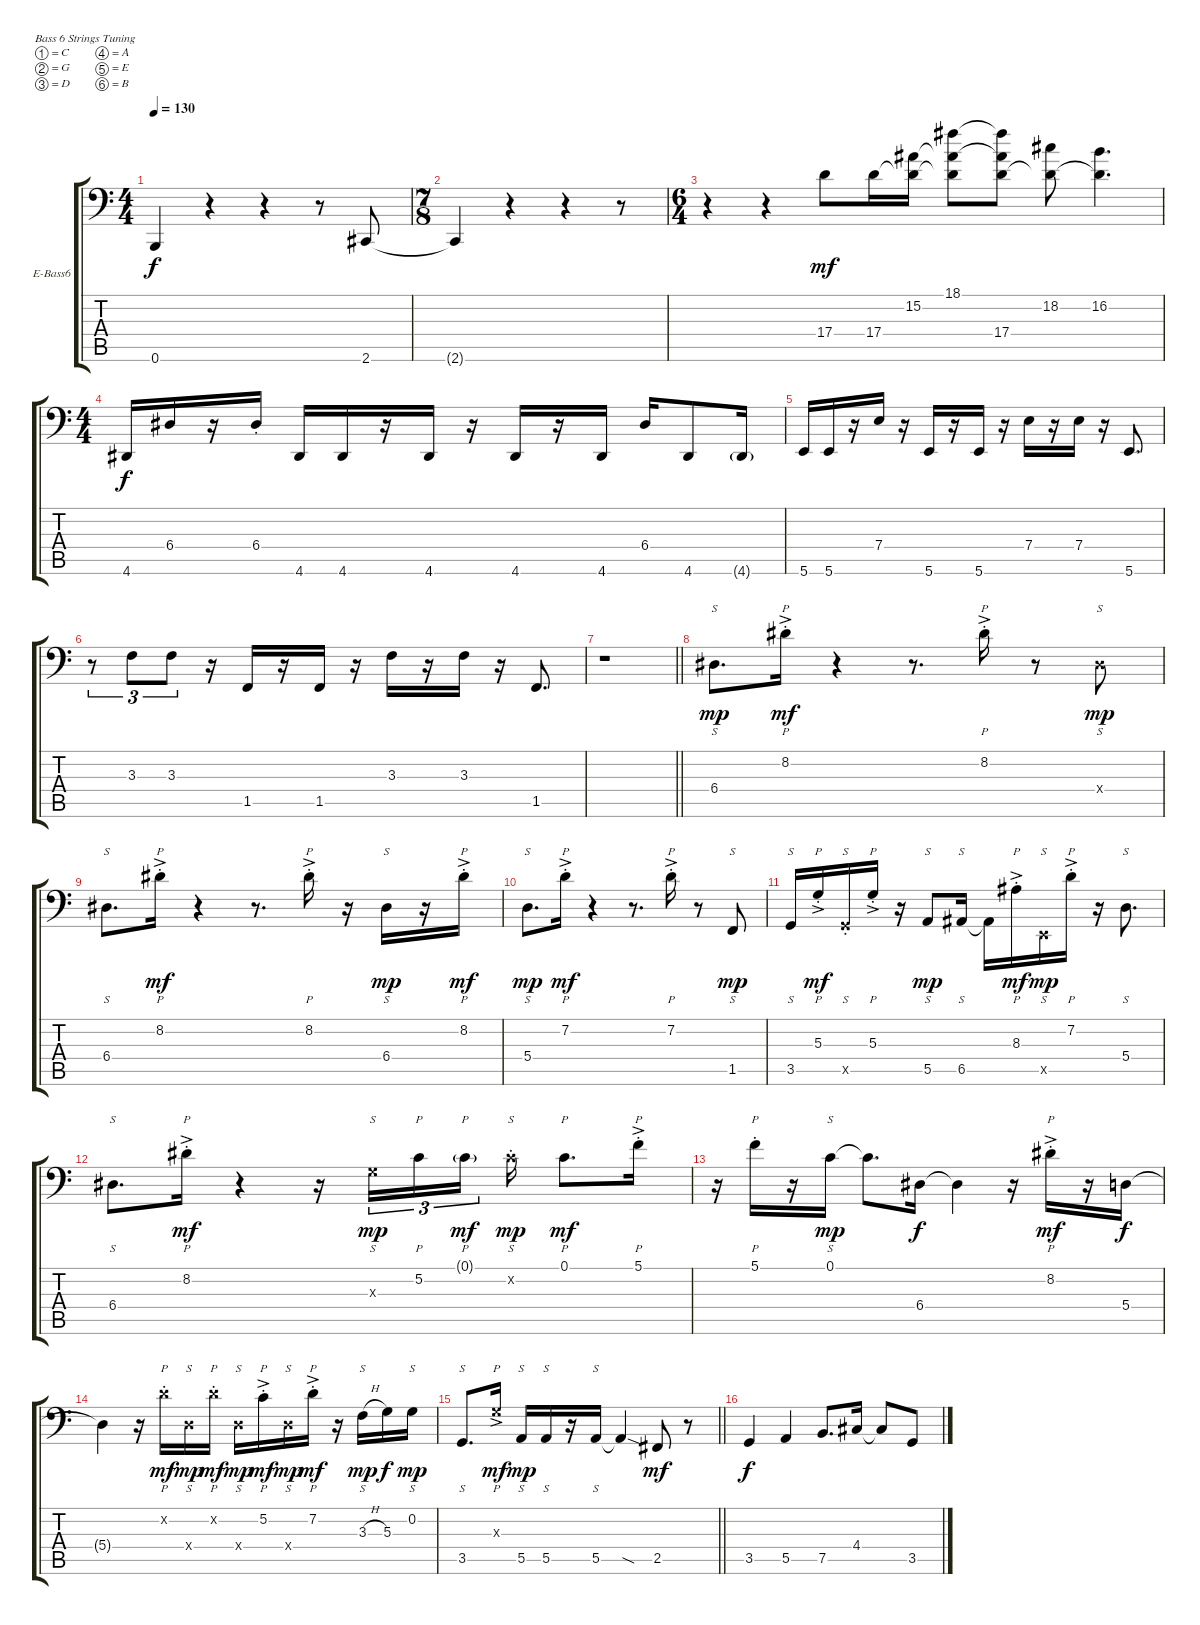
\defaultSystemsLayout 4
\bracketExtendMode groupsimilarinstruments
\firstSystemTrackNameOrientation horizontal
\otherSystemsTrackNameOrientation horizontal
\track ("6 strings Bass" "E-Bass6") {instrument electricbassfinger}
\staff {score tabs}
\tuning (C3 G2 D2 A1 E1 B0)
\ts (4 4)
\tempo 130
\clef f4
\ks c
0.6.4{dy f} r.4 r.4 r.8 2.6.8 |
\ts (7 8)
2.6{t}.4 r.4 r.4 r.8 |
\ts (6 4)
r.4 r.4 17.4.8{dy mf} 17.4.16 (15.2 17.4{t}).16 (18.1 15.2{t} 17.4{t}).8 (18.1{t} 15.2{t} 17.4).8 (18.2 17.4{t}).8 (16.2 17.4{t}).4{d} |
\ts (4 4)
\scale
0.677159 4.6.16{dy f} 6.4.16 r.16 6.4{st}.16 4.6.16 4.6.16 r.16 4.6.16 r.16 4.6.16 r.16 4.6.16 6.4.16 4.6.8 4.6{g}.16 |
\scale
0.320709 5.6.16 5.6.16 r.16 7.4.16 r.16 5.6.16 r.16 5.6.16 r.16 7.4.16 r.16 7.4.16 r.16 5.6.8{d} |
r.8{tu (3 2)} 3.3.8{tu (3 2)} 3.3.8{tu (3 2)} r.16 1.5.16 r.16 1.5.16 r.16 3.3.16 r.16 3.3.16 r.16 1.5.8{d} |
\barLineRight lightlight
r.1 |
6.4.8{s d dy mp} 8.2{ac st}.16{p dy mf} r.4 r.8{d} 8.2{ac st}.16{p} r.8 6.4{x}.8{s dy mp} |
6.4.8{s d} 8.2{ac st}.16{p dy mf} r.4 r.8{d} 8.2{ac st}.16{p} r.16 6.4.16{s dy mp} r.16 8.2{ac st}.16{p dy mf} |
5.4.8{s d dy mp} 7.2{ac st}.16{p dy mf} r.4 r.8{d} 7.2{ac st}.16{p} r.8 1.5.8{s dy mp} |
3.5.16{s} 5.3{ac st}.16{p dy mf} 3.5{st x}.16{s} 5.3{ac st}.16{p} r.16 5.5.8{s dy mp} 6.5.16{s} 6.5{t}.16 8.3{ac st}.16{p dy mf} 0.5{x}.16{s dy mp} 7.2{ac st}.16{p} r.16 5.4.8{s d} |
6.4.8{s d} 8.2{ac st}.16{p dy mf} r.4 r.16 5.3{x}.16{s tu (3 2) dy mp} 5.2.16{p tu (3 2)} 0.1{g}.16{p tu (3 2) dy mf} 5.2{st x}.16{s dy mp} 0.1.8{p d dy mf} 5.1{ac st}.16{p} |
r.16 5.1{st}.16{p} r.16 0.1.16{s dy mp} 0.1{t}.8{d} 6.4.16{dy f} 6.4{t}.4 r.16 8.2{ac st}.16{p dy mf} r.16 5.4.16{dy f} |
5.4{t}.4 r.16 7.2{st x}.16{p dy mf} 5.4{x}.16{s dy mp} 7.2{st x}.16{p dy mf} 5.4{x}.16{s dy mp} 5.2{ac st}.16{p dy mf} 5.4{x}.16{s dy mp} 7.2{ac st}.16{p dy mf} r.16 3.3{h}.16{s dy mp} 5.3.16{dy f} 0.2.16{s dy mp} |
\barLineRight lightlight
3.5.8{s d} 5.3{ac x}.16{p dy mf} 5.5.16{s dy mp} 5.5.16{s} r.16 5.5.16{s} 5.5{sod t}.4 2.5.8{dy mf} r.8 |
3.5.4{dy f} 5.5.4 7.5.8{d} 4.4.16 4.4{t}.8 3.5.8
